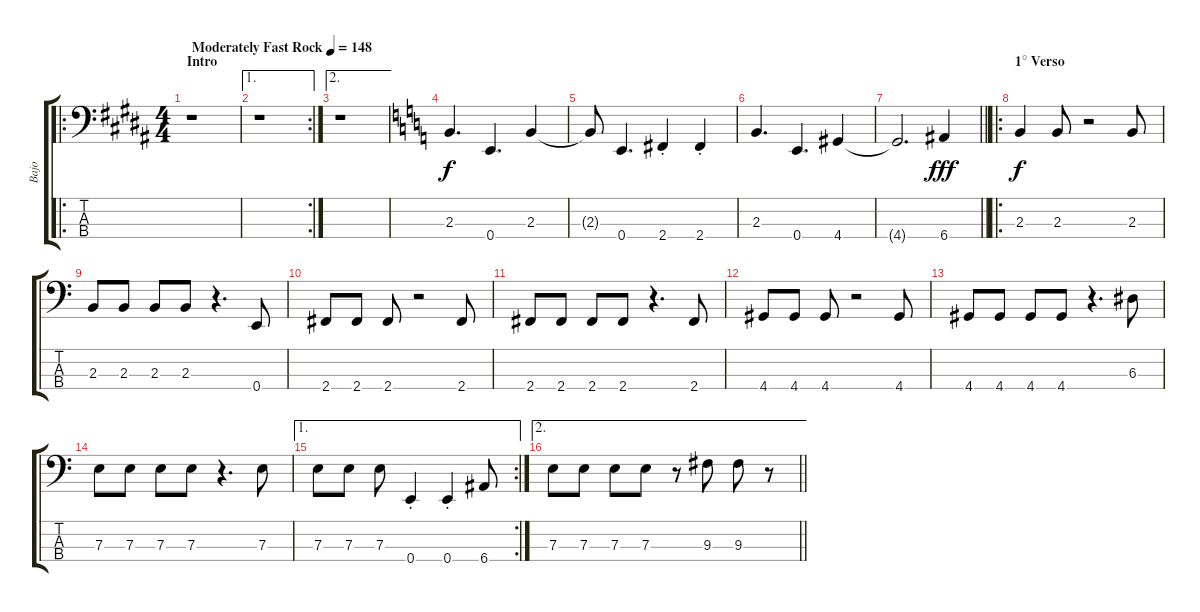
\track ("Bajo" "Bajo") {instrument electricbassfinger}
\staff {score tabs}
\tuning (G2 D2 A1 E1) {hide}
\ro
\ts (4 4)
\section ("" "Intro")
\tempo (148 "Moderately Fast Rock")
\clef f4
\ks b
r.1{dy f instrument electricbassfinger} |
\ae 1
\rc 2
r.1 |
\ae 2
r.1 |
\ks c
2.3.4{d} 0.4.4{d} 2.3.4 |
2.3{t}.8 0.4.4{d} 2.4{st}.4 2.4{st}.4 |
2.3.4{d} 0.4.4{d} 4.4.4 |
\barLineRight lightlight
4.4{t}.2{d} 6.4.4{dy fff} |
\ro
\section ("" "1° Verso")
2.3.4{dy f} 2.3.8 r.2 2.3.8 |
2.3.8 2.3.8 2.3.8 2.3.8 r.4{d} 0.4.8 |
2.4.8 2.4.8 2.4.8 r.2 2.4.8 |
2.4.8 2.4.8 2.4.8 2.4.8 r.4{d} 2.4.8 |
4.4.8 4.4.8 4.4.8 r.2 4.4.8 |
4.4.8 4.4.8 4.4.8 4.4.8 r.4{d} 6.3.8 |
7.3.8 7.3.8 7.3.8 7.3.8 r.4{d} 7.3.8 |
\ae 1
\rc 2
7.3.8 7.3.8 7.3.8 0.4{st}.4 0.4{st}.4 6.4.8 |
\ae 2
\barLineRight lightlight
7.3.8 7.3.8 7.3.8 7.3.8 r.8 9.3.8 9.3.8 r.8
